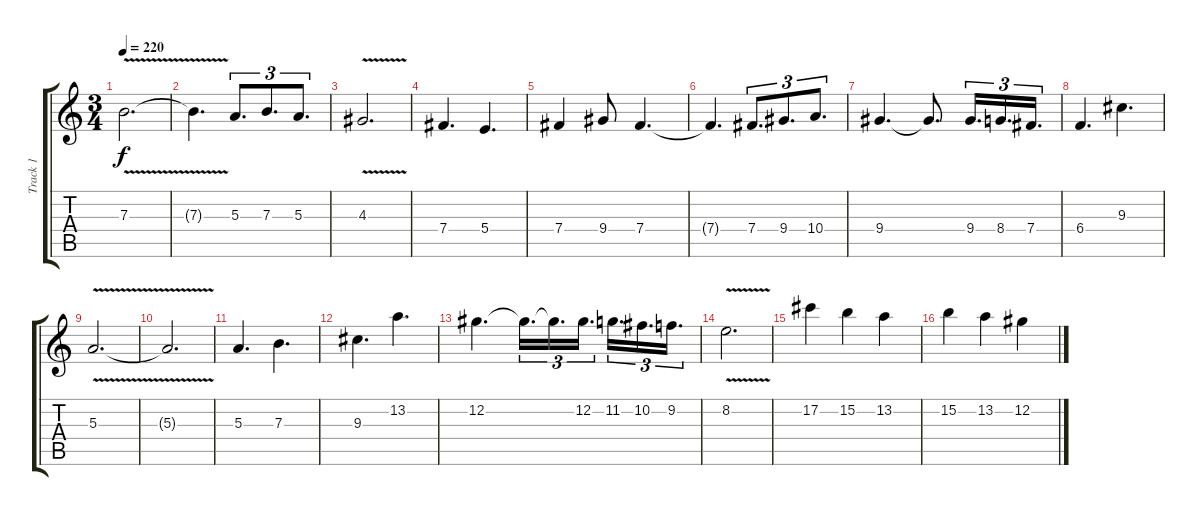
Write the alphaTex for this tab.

\track ("Track 1" "Track 1") {instrument overdrivenguitar}
\staff {score tabs}
\tuning (Db4 Ab3 E3 B2 Gb2 Db2) {hide}
\ts (3 4)
\tempo 220
\clef g2
\ks c
7.3{v}.2{d dy f} |
7.3{t}.4{d} 5.3.8{d tu (3 2)} 7.3.8{d tu (3 2)} 5.3.8{d tu (3 2)} |
4.3{v}.2{d} |
7.4.4{d} 5.4.4{d} |
7.4.4 9.4.8 7.4.4{d} |
7.4{t}.4{d} 7.4.8{d tu (3 2)} 9.4.8{d tu (3 2)} 10.4.8{d tu (3 2)} |
9.4.4{d} 9.4{t}.8{d} 9.4.16{d tu (3 2)} 8.4.16{d tu (3 2)} 7.4.16{d tu (3 2)} |
6.4.4{d} 9.3.4{d} |
5.3{v}.2{d} |
5.3{t}.2{d} |
5.3.4{d} 7.3.4{d} |
9.3.4{d} 13.2.4{d} |
12.2.4{d} 12.2{t}.16{d tu (3 2)} 12.2{t}.16{d tu (3 2)} 12.2.16{d tu (3 2)} 11.2.16{d tu (3 2)} 10.2.16{d tu (3 2)} 9.2.16{d tu (3 2)} |
8.2{v}.2{d} |
17.2.4 15.2.4 13.2.4 |
15.2.4 13.2.4 12.2.4
